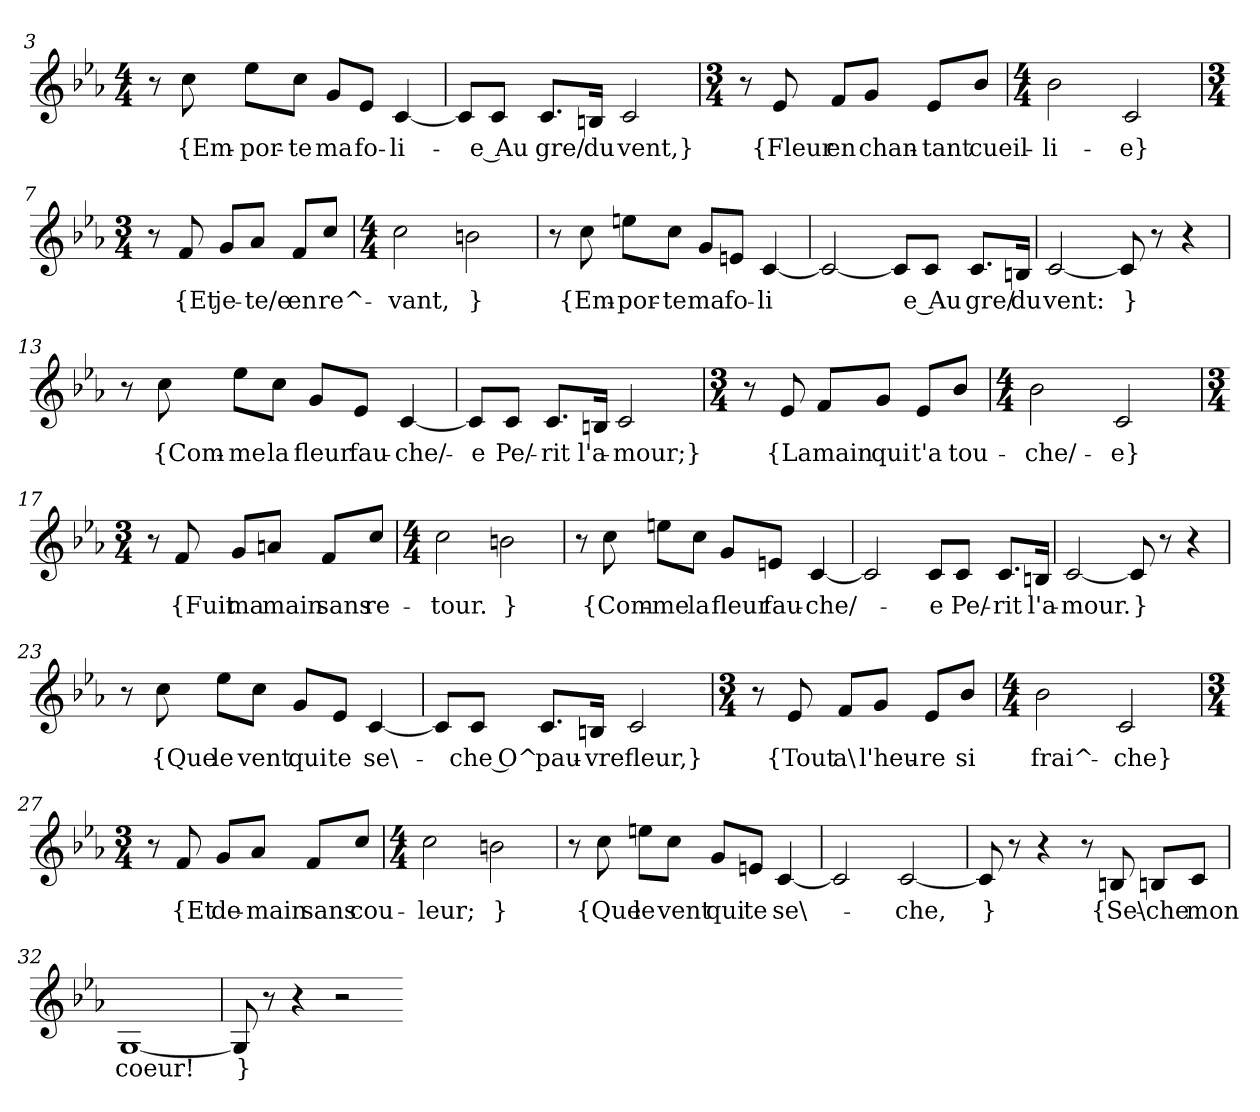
**kern	**text
*part1	*part1
*staff1	*staff1
*clefG2	*
*k[b-e-a-]	*
*M4/4	*
=3	=3
8r	.
8cc	{Em-
8ee-\L	-por-
8cc\J	-te
8g/L	ma
8e-/J	fo-
[4c	-li-
=4	=4
8c/L]	.
8c/J	-e Au
8.c/L	gre/
16Bn/Jk	du
2c	vent,}
=5	=5
*M3/4	*
8r	.
8e-	{Fleur
8f/L	en
8g/J	chan-
8e-/L	-tant
8b-/J	cueil-
=6	=6
*M4/4	*
2b-	-li-
2c	-e}
=7	=7
*M3/4	*
8r	.
8f	{Et
8g/L	je-
8a-/J	-te/e
8f/L	en
8cc/J	re^-
=8	=8
*M4/4	*
2cc	-vant,
2bn	}
=9	=9
8r	.
8cc	{Em-
8een\L	-por-
8cc\J	-te
8g/L	ma
8en/J	fo-
[4c	-li
=10	=10
2c_	.
8c/L]	.
8c/J	-e Au
8.c/L	gre/
16Bn/Jk	du
=11	=11
[2c	vent:
8c]	}
8r	.
4r	.
=13	=13
8r	.
8cc	{Com-
8ee-\L	-me
8cc\J	la
8g/L	fleur
8e-/J	fau-
[4c	-che/-
=14	=14
8c/L]	-e
8c/J	Pe/-
8.c/L	-rit
16Bn/Jk	l'a-
2c	-mour;}
=15	=15
*M3/4	*
8r	.
8e-	{La
8f/L	main
8g/J	qui
8e-/L	t'a
8b-/J	tou-
=16	=16
*M4/4	*
2b-	-che/-
2c	-e}
=17	=17
*M3/4	*
8r	.
8f	{Fuit
8g/L	ma
8an/J	main
8f/L	sans
8cc/J	re-
=18	=18
*M4/4	*
2cc	-tour.
2bn	}
=19	=19
8r	.
8cc	{Com-
8een\L	-me
8cc\J	la
8g/L	fleur
8en/J	fau-
[4c	-che/-
=20	=20
2c]	.
8c/L	-e
8c/J	Pe/-
8.c/L	-rit
16Bn/Jk	l'a-
=21	=21
[2c	-mour.
8c]	}
8r	.
4r	.
=23	=23
8r	.
8cc	{Que
8ee-\L	le
8cc\J	vent
8g/L	qui
8e-/J	te
[4c	se\-
=24	=24
8c/L]	.
8c/J	-che O^
8.c/L	pau-
16Bn/Jk	-vre
2c	fleur,}
=25	=25
*M3/4	*
8r	.
8e-	{Tout
8f/L	a\
8g/J	l'heu-
8e-/L	-re
8b-/J	si
=26	=26
*M4/4	*
2b-	frai^-
2c	-che}
=27	=27
*M3/4	*
8r	.
8f	{Et
8g/L	de-
8a-/J	-main
8f/L	sans
8cc/J	cou-
=28	=28
*M4/4	*
2cc	-leur;
2bn	}
=29	=29
8r	.
8cc	{Que
8een\L	le
8cc\J	vent
8g/L	qui
8en/J	te
[4c	se\-
=30	=30
2c]	.
[2c	-che,
=31	=31
8c]	}
8r	.
4r	.
8r	.
8Bn	{Se\-
8Bn/L	-che
8c/J	mon
=32	=32
[1G	coeur!
=33	=33
8G]	}
8r	.
4r	.
2r	.
=-	=-
*-	*-
